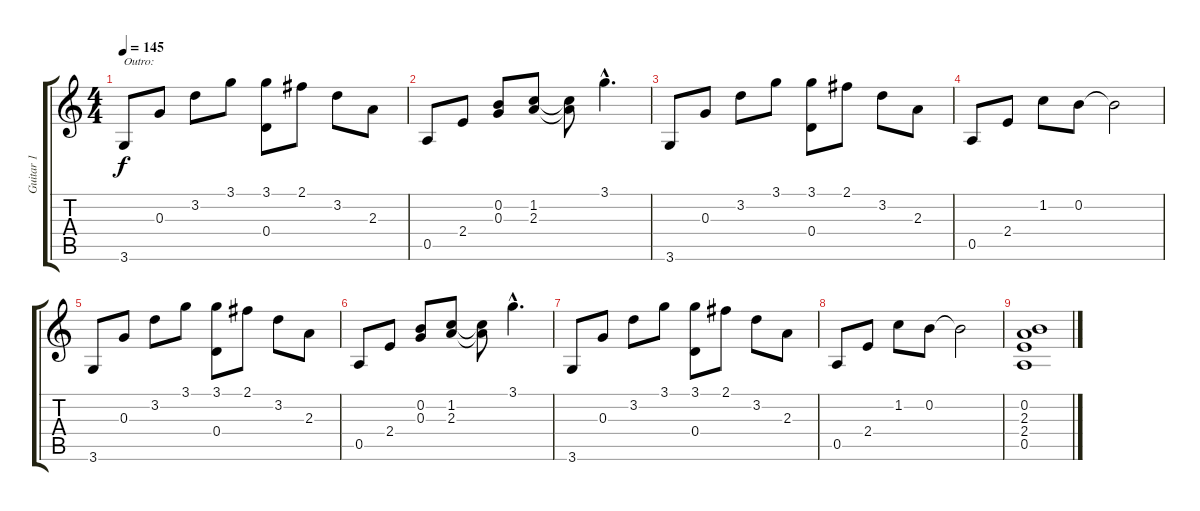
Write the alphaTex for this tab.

\track ("Guitar 1" "Guitar 1") {instrument distortionguitar}
\staff {score tabs}
\tuning (E4 B3 G3 D3 A2 E2) {hide}
\ts (4 4)
\tempo 145
\clef g2
\ks c
3.6.8{txt "Outro:" dy f} 0.3.8 3.2.8 3.1.8 (3.1 0.4).8 2.1.8 3.2.8 2.3.8 |
0.5.8 2.4.8 (0.2 0.3).8 (1.2 2.3).8 (1.2{t} 2.3{t}).8 3.1{hac}.4{d} |
3.6.8 0.3.8 3.2.8 3.1.8 (3.1 0.4).8 2.1.8 3.2.8 2.3.8 |
0.5.8 2.4.8 1.2.8 0.2.8 0.2{t}.2 |
3.6.8 0.3.8 3.2.8 3.1.8 (3.1 0.4).8 2.1.8 3.2.8 2.3.8 |
0.5.8 2.4.8 (0.2 0.3).8 (1.2 2.3).8 (1.2{t} 2.3{t}).8 3.1{hac}.4{d} |
3.6.8 0.3.8 3.2.8 3.1.8 (3.1 0.4).8 2.1.8 3.2.8 2.3.8 |
0.5.8 2.4.8 1.2.8 0.2.8 0.2{t}.2 |
(0.2 2.3 2.4 0.5).1
